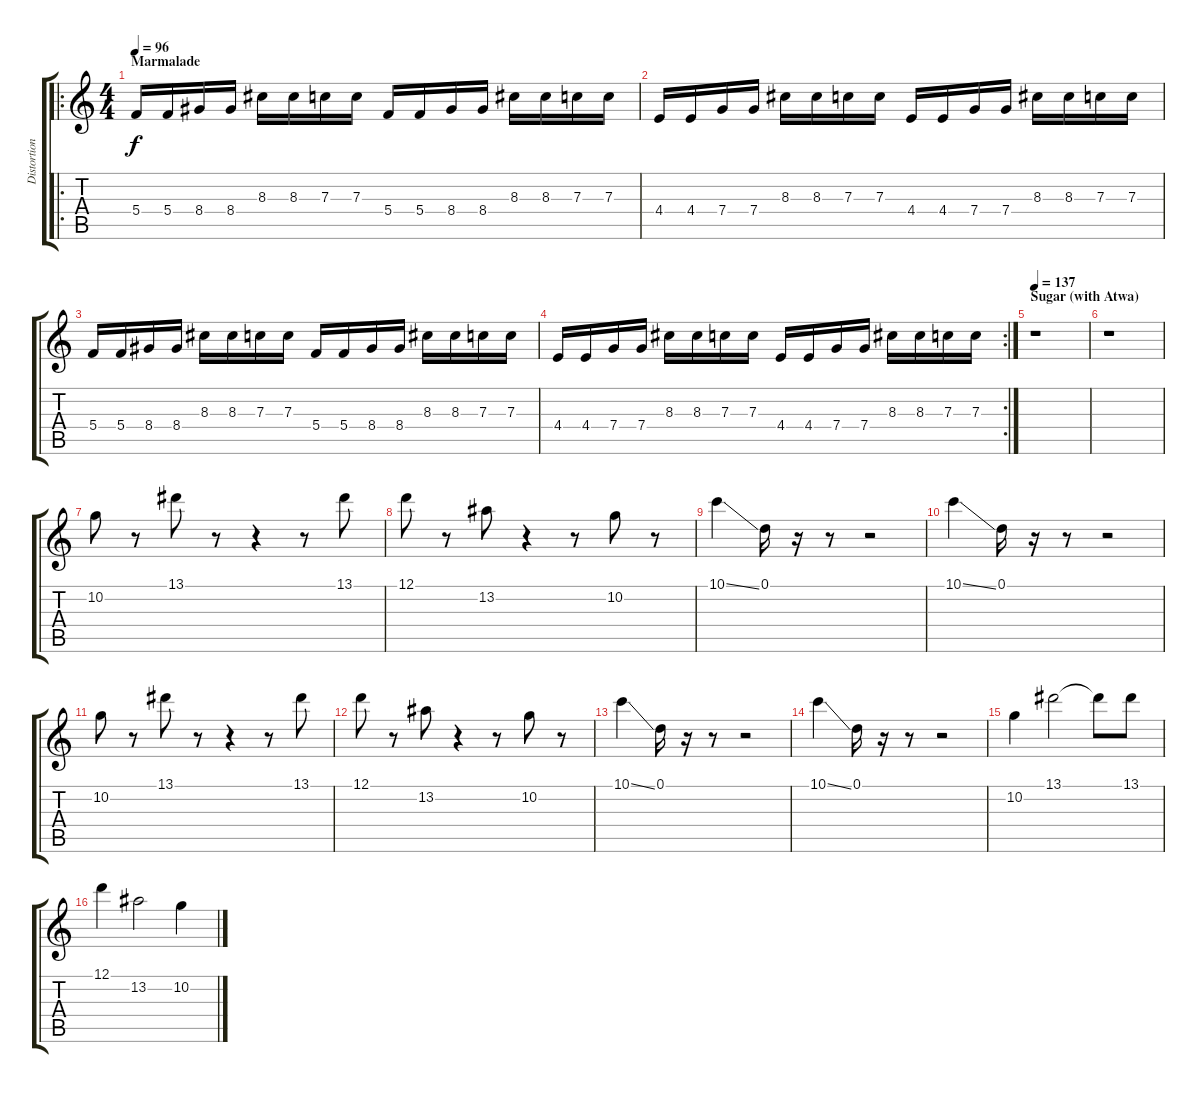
\track ("Distortion Guitar" "Distortion") {instrument distortionguitar}
\staff {score tabs}
\tuning (D4 A3 F3 C3 G2 C2) {hide}
\ro
\ts (4 4)
\section ("" "Marmalade")
\tempo 96
\clef g2
\ks c
5.4.16{dy f} 5.4.16 8.4.16 8.4.16 8.3.16 8.3.16 7.3.16 7.3.16 5.4.16 5.4.16 8.4.16 8.4.16 8.3.16 8.3.16 7.3.16 7.3.16 |
4.4.16 4.4.16 7.4.16 7.4.16 8.3.16 8.3.16 7.3.16 7.3.16 4.4.16 4.4.16 7.4.16 7.4.16 8.3.16 8.3.16 7.3.16 7.3.16 |
5.4.16 5.4.16 8.4.16 8.4.16 8.3.16 8.3.16 7.3.16 7.3.16 5.4.16 5.4.16 8.4.16 8.4.16 8.3.16 8.3.16 7.3.16 7.3.16 |
\rc 2
4.4.16 4.4.16 7.4.16 7.4.16 8.3.16 8.3.16 7.3.16 7.3.16 4.4.16 4.4.16 7.4.16 7.4.16 8.3.16 8.3.16 7.3.16 7.3.16 |
\section ("" "Sugar (with Atwa)")
\tempo 137
r.1 |
r.1 |
10.2.8 r.8 13.1.8 r.8 r.4 r.8 13.1.8 |
12.1.8 r.8 13.2.8 r.4 r.8 10.2.8 r.8 |
10.1{ss}.4 0.1.16 r.16 r.8 r.2 |
10.1{ss}.4 0.1.16 r.16 r.8 r.2 |
10.2.8 r.8 13.1.8 r.8 r.4 r.8 13.1.8 |
12.1.8 r.8 13.2.8 r.4 r.8 10.2.8 r.8 |
10.1{ss}.4 0.1.16 r.16 r.8 r.2 |
10.1{ss}.4 0.1.16 r.16 r.8 r.2 |
10.2.4 13.1.2 13.1{t}.8 13.1.8 |
12.1.4 13.2.2 10.2.4
